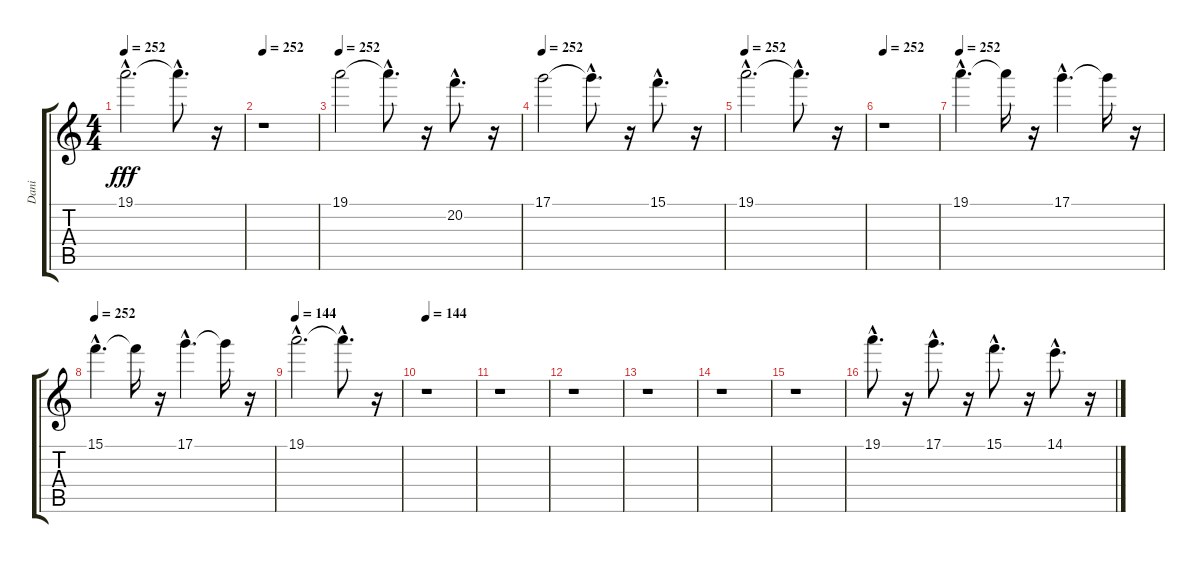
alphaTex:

\track ("Dani" "Dani") {instrument gunshot}
\staff {score tabs}
\tuning (D5 A4 F4 C4 G3 D3) {hide}
\ts (4 4)
\tempo 252
\clef g2
\ks c
19.1{hac}.2{d dy fff} 19.1{hac t}.8{d} r.16 |
\tempo 252
r.1 |
\tempo 252
19.1.2 19.1{hac t}.8{d} r.16 20.2{hac}.8{d} r.16 |
\tempo 252
17.1.2 17.1{hac t}.8{d} r.16 15.1{hac}.8{d} r.16 |
\tempo 252
19.1{hac}.2{d} 19.1{hac t}.8{d} r.16 |
\tempo 252
r.1 |
\tempo 252
19.1{hac}.4{d} 19.1{t}.16 r.16 17.1{hac}.4{d} 17.1{t}.16 r.16 |
\tempo 252
15.1{hac}.4{d} 15.1{t}.16 r.16 17.1{hac}.4{d} 17.1{t}.16 r.16 |
\tempo 144
19.1{hac}.2{d} 19.1{hac t}.8{d} r.16 |
\tempo 144
r.1 |
r.1 |
r.1 |
r.1 |
r.1 |
r.1 |
19.1{hac}.8{d} r.16 17.1{hac}.8{d} r.16 15.1{hac}.8{d} r.16 14.1{hac}.8{d} r.16
